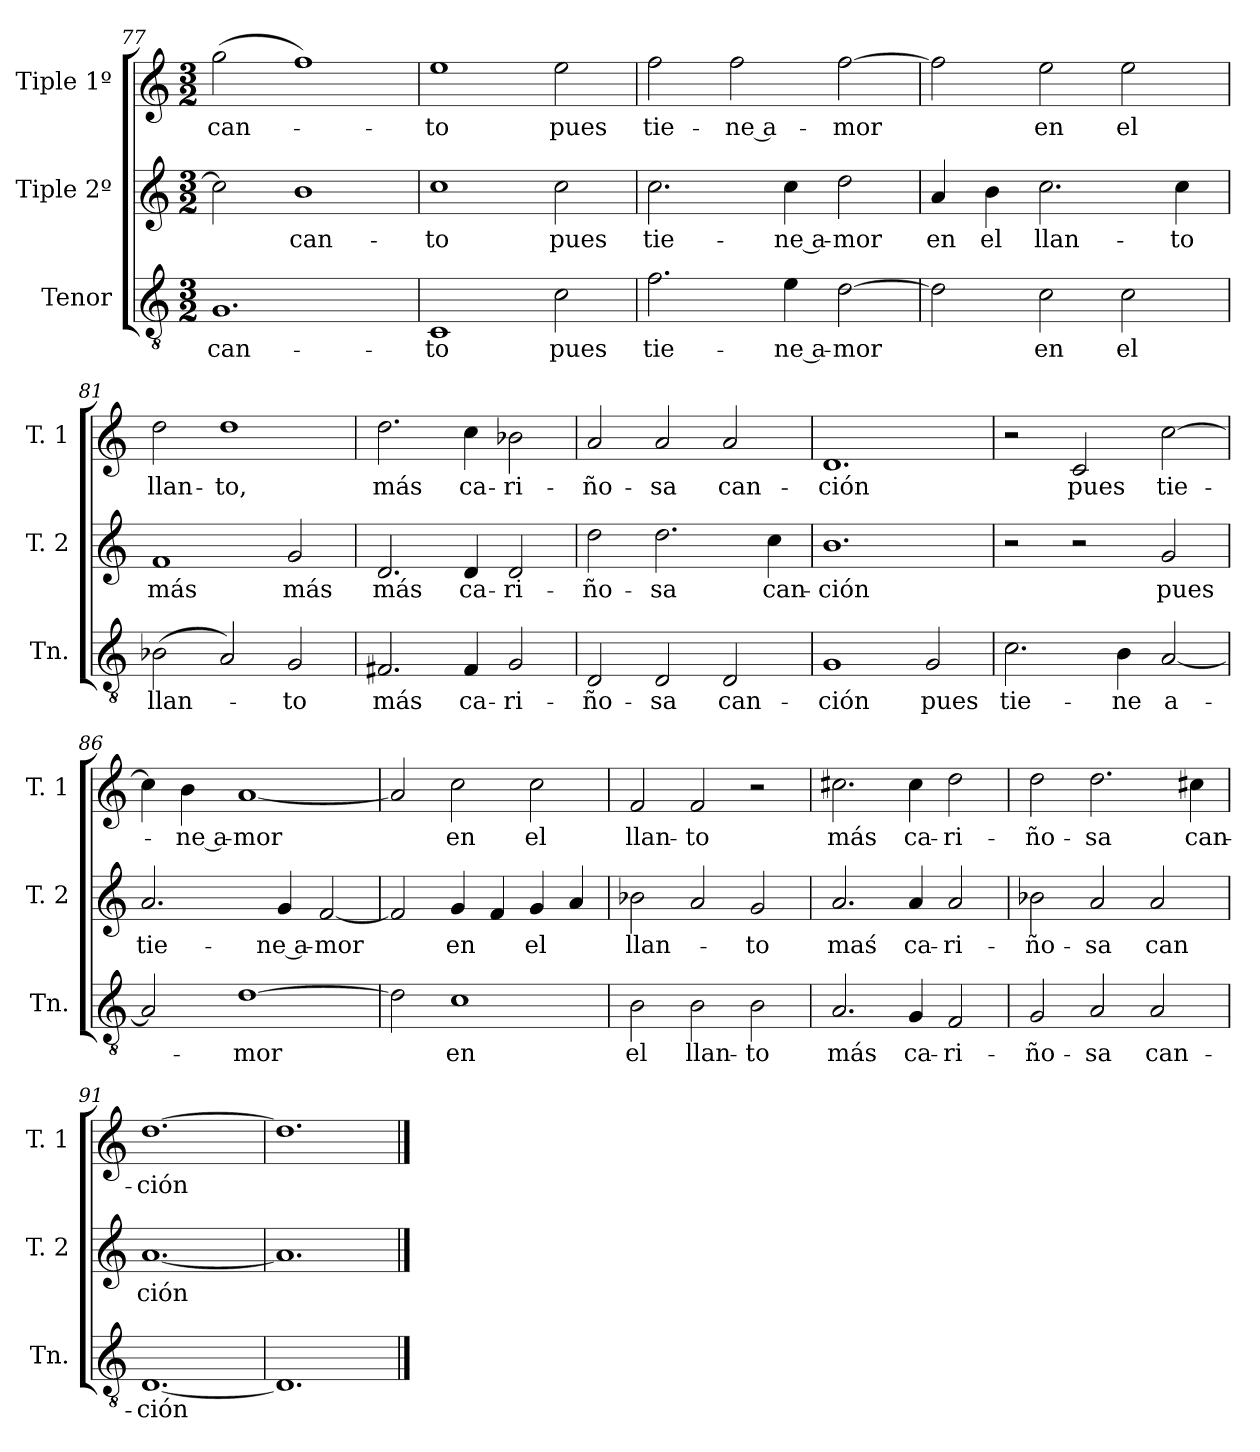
**kern	**text	**kern	**text	**kern	**text
*part3	*part3	*part2	*part2	*part1	*part1
*staff3	*staff3	*staff2	*staff2	*staff1	*staff1
*I"Tenor	*	*I"Tiple 2º	*	*I"Tiple 1º	*
*I'Tn.	*	*I'T. 2	*	*I'T. 1	*
*clefGv2	*	*clefG2	*	*clefG2	*
*M3/2	*	*M3/2	*	*M3/2	*
=77	=77	=77	=77	=77	=77
1.G	can-	2cc]	.	(2gg	can-
.	.	1b	can-	1ff)	.
=78	=78	=78	=78	=78	=78
1C	-to	1cc	-to	1ee	-to
2c	pues	2cc	pues	2ee	pues
=79	=79	=79	=79	=79	=79
2.f	tie-	2.cc	tie-	2ff	tie-
.	.	.	.	2ff	-ne a-
4e	-ne a-	4cc	-ne a-	.	.
[2d	-mor	2dd	-mor	[2ff	-mor
=80	=80	=80	=80	=80	=80
2d]	.	4a	en	2ff]	.
.	.	4b	el	.	.
2c	en	2.cc	llan-	2ee	en
2c	el	.	.	2ee	el
.	.	4cc	-to	.	.
=81	=81	=81	=81	=81	=81
(2B-X	llan-	1f	más	2dd	llan-
2A)	.	.	.	1dd	-to,
2G	-to	2g	más	.	.
=82	=82	=82	=82	=82	=82
2.F#X	más	2.d	más	2.dd	más
4F#	ca-	4d	ca-	4cc	ca-
2G	-ri-	2d	-ri-	2b-X	-ri-
=83	=83	=83	=83	=83	=83
2D	-ño-	2dd	-ño-	2a	-ño-
2D	-sa	2.dd	-sa	2a	-sa
2D	can-	.	.	2a	can-
.	.	4cc	can-	.	.
=84	=84	=84	=84	=84	=84
1G	-ción	1.b	-ción	1.d	-ción
2G	pues	.	.	.	.
=85	=85	=85	=85	=85	=85
2.c	tie-	2r	.	2r	.
.	.	2r	.	2c	pues
4B	-ne	.	.	.	.
[2A	a-	2g	pues	[2cc	tie-
=86	=86	=86	=86	=86	=86
2A]	.	2.a	tie-	4cc]	.
.	.	.	.	4b	-ne a-
[1d	-mor	.	.	[1a	-mor
.	.	4g	-ne a-	.	.
.	.	[2f	-mor	.	.
=87	=87	=87	=87	=87	=87
2d]	.	2f]	.	2a]	.
1c	en	4g	en	2cc	en
.	.	4f	.	.	.
.	.	4g	el	2cc	el
.	.	4a	.	.	.
=88	=88	=88	=88	=88	=88
2B	el	2b-X	llan-	2f	llan-
2B	llan-	2a	.	2f	-to
2B	-to	2g	-to	2r	.
=89	=89	=89	=89	=89	=89
2.A	más	2.a	maś	2.cc#X	más
4G	ca-	4a	ca-	4cc#	ca-
2F	-ri-	2a	-ri-	2dd	-ri-
=90	=90	=90	=90	=90	=90
2G	-ño-	2b-X	-ño-	2dd	-ño-
2A	-sa	2a	-sa	2.dd	-sa
2A	can-	2a	can	.	.
.	.	.	.	4cc#X	can-
=91	=91	=91	=91	=91	=91
[1.D	-ción	[1.a	-ción	[1.dd	-ción
=92	=92	=92	=92	=92	=92
1.D]	.	1.a]	.	1.dd]	.
==	==	==	==	==	==
*-	*-	*-	*-	*-	*-
